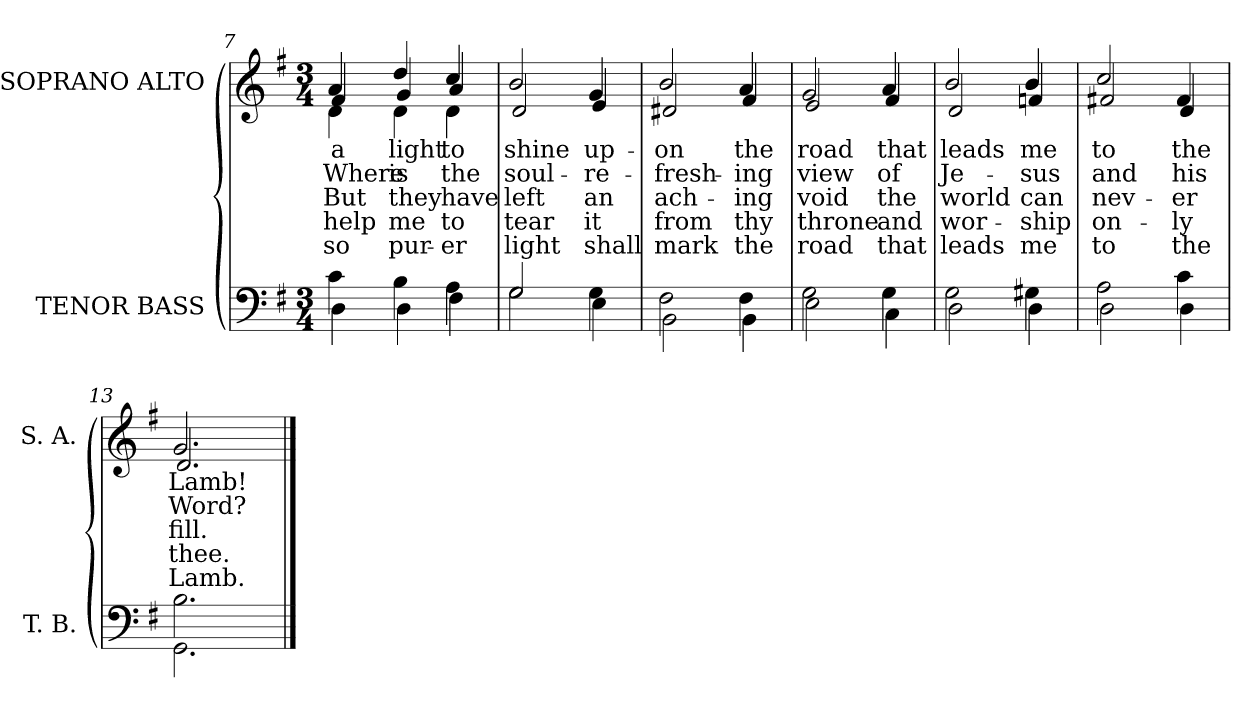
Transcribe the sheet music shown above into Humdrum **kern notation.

**kern	**kern	**text	**text	**text	**text	**text
*part2	*part1	*part1	*part1	*part1	*part1	*part1
*staff2	*staff1	*staff1	*staff1	*staff1	*staff1	*staff1
*I"TENOR BASS	*I"SOPRANO ALTO	*	*	*	*	*
*I'T. B.	*I'S. A.	*	*	*	*	*
*clefF4	*clefG2	*	*	*	*	*
*k[f#]	*k[f#]	*	*	*	*	*
*G:	*G:	*	*	*	*	*
*M3/4	*M3/4	*	*	*	*	*
=7	=7	=7	=7	=7	=7	=7
*^	*	*	*	*	*	*
!	!	!	!LO:LY:b:color=#000000	!LO:LY:b:color=#000000	!LO:LY:b:color=#000000	!LO:LY:b:color=#000000	!LO:LY:b:color=#000000
*	*	*^	*	*	*	*	*
*	*	*	*^	*	*	*	*	*
4ci\	4Di\	4ai/	4f#i/	4di\	a	Where	But	help	so
!	!	!	!	!	!LO:LY:b:color=#000000	!LO:LY:b:color=#000000	!LO:LY:b:color=#000000	!LO:LY:b:color=#000000	!LO:LY:b:color=#000000
4Bi\	4Di\	4ddi/	4gi/	4di\	light	is	they	me	pur-
!	!	!	!	!	!LO:LY:b:color=#000000	!LO:LY:b:color=#000000	!LO:LY:b:color=#000000	!LO:LY:b:color=#000000	!LO:LY:b:color=#000000
4Ai\	4F#i\	4cci/	4ai/	4di\	to	the	have	to	-er
*	*	*v	*v	*v	*	*	*	*	*
=8	=8	=8	=8	=8	=8	=8	=8
*	*	*^	*	*	*	*	*
*	*	*	*^	*	*	*	*	*
!	!	!	!	!	!LO:LY:b:color=#000000	!LO:LY:b:color=#000000	!LO:LY:b:color=#000000	!LO:LY:b:color=#000000	!LO:LY:b:color=#000000
*	*	*	*v	*v	*	*	*	*	*
2Gi/	2Gi\	2bi/	2di/	shine	soul-	left	tear	light
!	!	!	!	!LO:LY:b:color=#000000	!LO:LY:b:color=#000000	!LO:LY:b:color=#000000	!LO:LY:b:color=#000000	!LO:LY:b:color=#000000
4Gi\	4Ei\	4gi/	4ei/	up-	-re-	an	it	shall
!!LO:LB:g=z	!!
=9	=9	=9	=9	=9	=9	=9	=9	=9
!	!	!	!	!LO:LY:b:color=#000000	!LO:LY:b:color=#000000	!LO:LY:b:color=#000000	!LO:LY:b:color=#000000	!LO:LY:b:color=#000000
2F#i\	2BBi\	2bi/	2d#Xi/	-on	-fresh-	ach-	from	mark
!	!	!	!	!LO:LY:b:color=#000000	!LO:LY:b:color=#000000	!LO:LY:b:color=#000000	!LO:LY:b:color=#000000	!LO:LY:b:color=#000000
4F#i\	4BBi\	4ai/	4f#i/	the	-ing	-ing	thy	the
=10	=10	=10	=10	=10	=10	=10	=10	=10
!	!	!	!	!LO:LY:b:color=#000000	!LO:LY:b:color=#000000	!LO:LY:b:color=#000000	!LO:LY:b:color=#000000	!LO:LY:b:color=#000000
2Gi\	2Ei\	2gi/	2ei/	road	view	void	throne	road
!	!	!	!	!LO:LY:b:color=#000000	!LO:LY:b:color=#000000	!LO:LY:b:color=#000000	!LO:LY:b:color=#000000	!LO:LY:b:color=#000000
4Gi\	4Ci\	4ai/	4f#i/	that	of	the	and	that
=11	=11	=11	=11	=11	=11	=11	=11	=11
!	!	!	!	!LO:LY:b:color=#000000	!LO:LY:b:color=#000000	!LO:LY:b:color=#000000	!LO:LY:b:color=#000000	!LO:LY:b:color=#000000
2Gi\	2Di\	2bi/	2di/	leads	Je-	world	wor-	leads
!	!	!	!	!LO:LY:b:color=#000000	!LO:LY:b:color=#000000	!LO:LY:b:color=#000000	!LO:LY:b:color=#000000	!LO:LY:b:color=#000000
4G#Xi\	4Di\	4bi/	4fni/	me	-sus	can	-ship	me
=12	=12	=12	=12	=12	=12	=12	=12	=12
!	!	!	!	!LO:LY:b:color=#000000	!LO:LY:b:color=#000000	!LO:LY:b:color=#000000	!LO:LY:b:color=#000000	!LO:LY:b:color=#000000
2Ai\	2Di\	2cci/	2f#Xi/	to	and	nev-	on-	to
!	!	!	!	!LO:LY:b:color=#000000	!LO:LY:b:color=#000000	!LO:LY:b:color=#000000	!LO:LY:b:color=#000000	!LO:LY:b:color=#000000
4ci\	4Di\	4f#i/	4di/	the	his	-er	-ly	the
=13	=13	=13	=13	=13	=13	=13	=13	=13
!	!	!	!	!LO:LY:b:color=#000000	!LO:LY:b:color=#000000	!LO:LY:b:color=#000000	!LO:LY:b:color=#000000	!LO:LY:b:color=#000000
2.Bi\	2.GGi\	2.gi/	2.di/	Lamb!	Word?	fill.	thee.	Lamb.
*v	*v	*	*	*	*	*	*	*
*	*v	*v	*	*	*	*	*
==	==	==	==	==	==	==
*-	*-	*-	*-	*-	*-	*-
